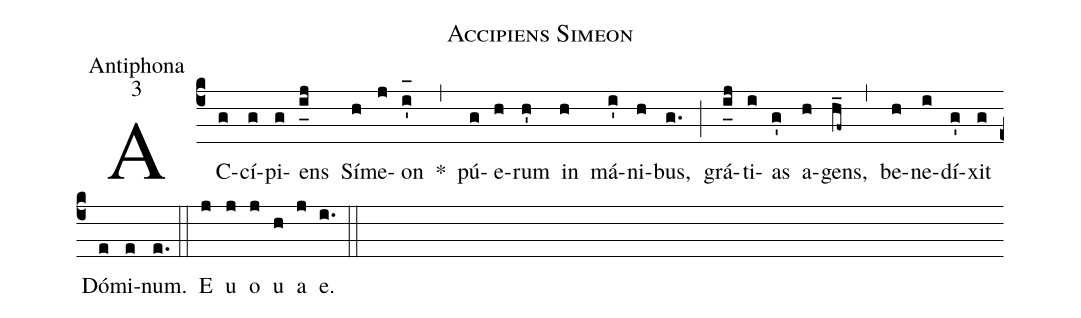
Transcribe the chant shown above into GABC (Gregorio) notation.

name:Accipiens Simeon;
office-part:Antiphona;
mode:3;
%%
(c4) AC(g)cí(g)pi(g)ens(i_[uh:l]j) Sí(h)me(j)on(i'_[oh:h]) *(,) pú(g)e(h)rum(h') in(h) má(i')ni(h)bus,(g.) (;) grá(i_[uh:l]j)ti(i)as(g') a(h)gens,(h_f~) (,) be(h)ne(i)dí(g')xit(g) Dó(e)mi(e)num.(e.) (::) <eu>E(j) u(j) o(j) u(h) a(j) e.</eu>(i.) (::)
